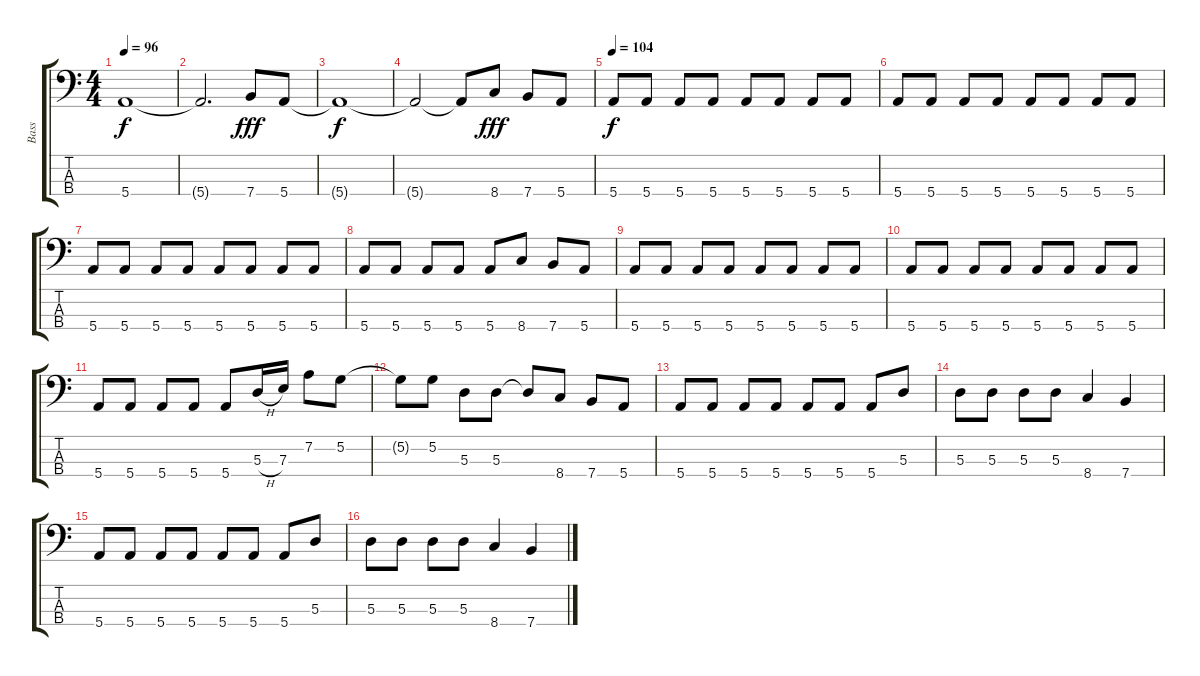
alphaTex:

\track ("Bass" "Bass") {instrument electricbasspick}
\staff {score tabs}
\tuning (G2 D2 A1 E1) {hide}
\ts (4 4)
\tempo 96
\clef f4
\ks c
5.4{t}.1{dy f} |
5.4{t}.2{d} 7.4.8{dy fff} 5.4.8 |
5.4{t}.1{dy f} |
5.4{t}.2 5.4{t}.8 8.4.8{dy fff} 7.4.8 5.4.8 |
\tempo 104
5.4.8{dy f} 5.4.8 5.4.8 5.4.8 5.4.8 5.4.8 5.4.8 5.4.8 |
5.4.8 5.4.8 5.4.8 5.4.8 5.4.8 5.4.8 5.4.8 5.4.8 |
5.4.8 5.4.8 5.4.8 5.4.8 5.4.8 5.4.8 5.4.8 5.4.8 |
5.4.8 5.4.8 5.4.8 5.4.8 5.4.8 8.4.8 7.4.8 5.4.8 |
5.4.8 5.4.8 5.4.8 5.4.8 5.4.8 5.4.8 5.4.8 5.4.8 |
5.4.8 5.4.8 5.4.8 5.4.8 5.4.8 5.4.8 5.4.8 5.4.8 |
5.4.8 5.4.8 5.4.8 5.4.8 5.4.8 5.3{h}.16 7.3.16 7.2.8 5.2.8 |
5.2{t}.8 5.2.8 5.3.8 5.3.8 5.3{t}.8 8.4.8 7.4.8 5.4.8 |
5.4.8 5.4.8 5.4.8 5.4.8 5.4.8 5.4.8 5.4.8 5.3.8 |
5.3.8 5.3.8 5.3.8 5.3.8 8.4.4 7.4.4 |
5.4.8 5.4.8 5.4.8 5.4.8 5.4.8 5.4.8 5.4.8 5.3.8 |
5.3.8 5.3.8 5.3.8 5.3.8 8.4.4 7.4.4
